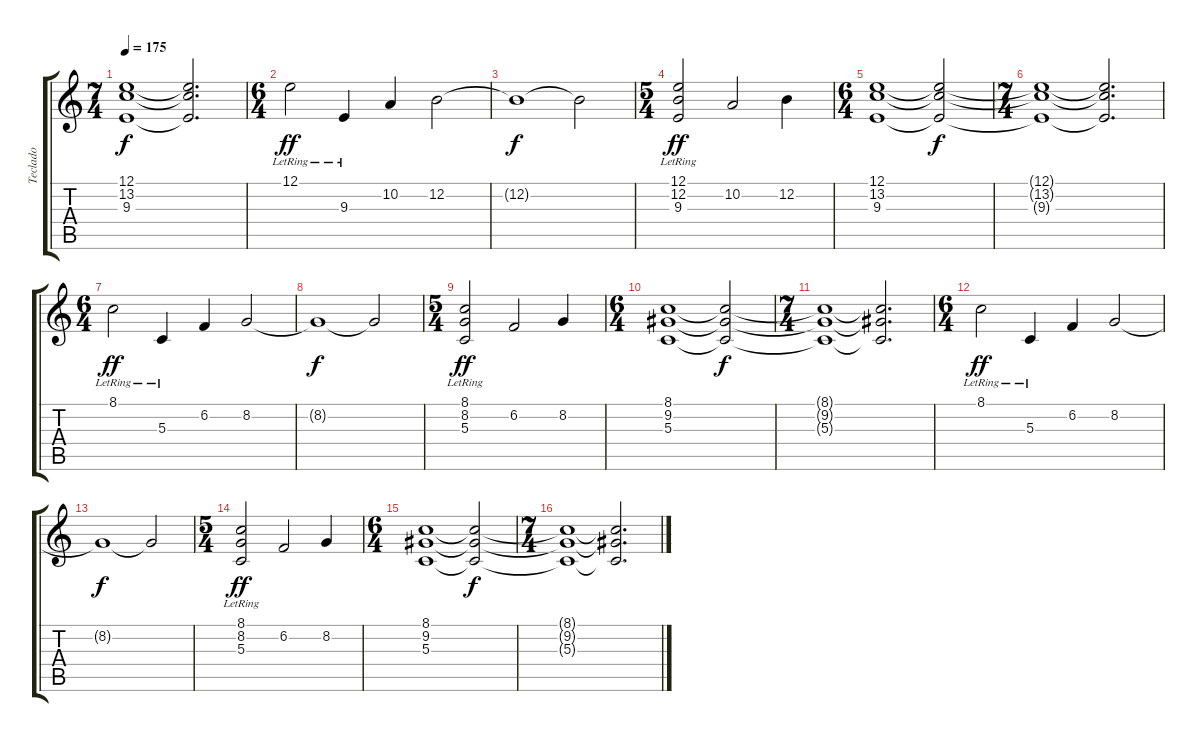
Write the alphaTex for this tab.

\track ("Teclado" "Teclado") {instrument pad4choir}
\staff {score tabs}
\tuning (E4 B3 G3 D3 A2 E2) {hide}
\ts (7 4)
\tempo 175
\clef g2
\ks c
(12.1{t} 13.2{t} 9.3{t}).1{dy f} (12.1{t} 13.2{t} 9.3{t}).2{d} |
\ts (6 4)
12.1{lr}.2{dy ff} 9.3{lr}.4 10.2.4 12.2.2 |
12.2{t}.1{dy f} 12.2{t}.2 |
\ts (5 4)
(12.1{lr} 12.2 9.3{lr}).2{dy ff} 10.2.2 12.2.4 |
\ts (6 4)
(12.1 13.2 9.3).1 (12.1{t} 13.2{t} 9.3{t}).2{dy f} |
\ts (7 4)
(12.1{t} 13.2{t} 9.3{t}).1 (12.1{t} 13.2{t} 9.3{t}).2{d} |
\ts (6 4)
8.1{lr}.2{dy ff} 5.3{lr}.4 6.2.4 8.2.2 |
8.2{t}.1{dy f} 8.2{t}.2 |
\ts (5 4)
(8.1{lr} 8.2 5.3{lr}).2{dy ff} 6.2.2 8.2.4 |
\ts (6 4)
(8.1 9.2 5.3).1 (8.1{t} 9.2{t} 5.3{t}).2{dy f} |
\ts (7 4)
(8.1{t} 9.2{t} 5.3{t}).1 (8.1{t} 9.2{t} 5.3{t}).2{d} |
\ts (6 4)
8.1{lr}.2{dy ff} 5.3{lr}.4 6.2.4 8.2.2 |
8.2{t}.1{dy f} 8.2{t}.2 |
\ts (5 4)
(8.1{lr} 8.2 5.3{lr}).2{dy ff} 6.2.2 8.2.4 |
\ts (6 4)
(8.1 9.2 5.3).1 (8.1{t} 9.2{t} 5.3{t}).2{dy f} |
\ts (7 4)
(8.1{t} 9.2{t} 5.3{t}).1 (8.1{t} 9.2{t} 5.3{t}).2{d}
